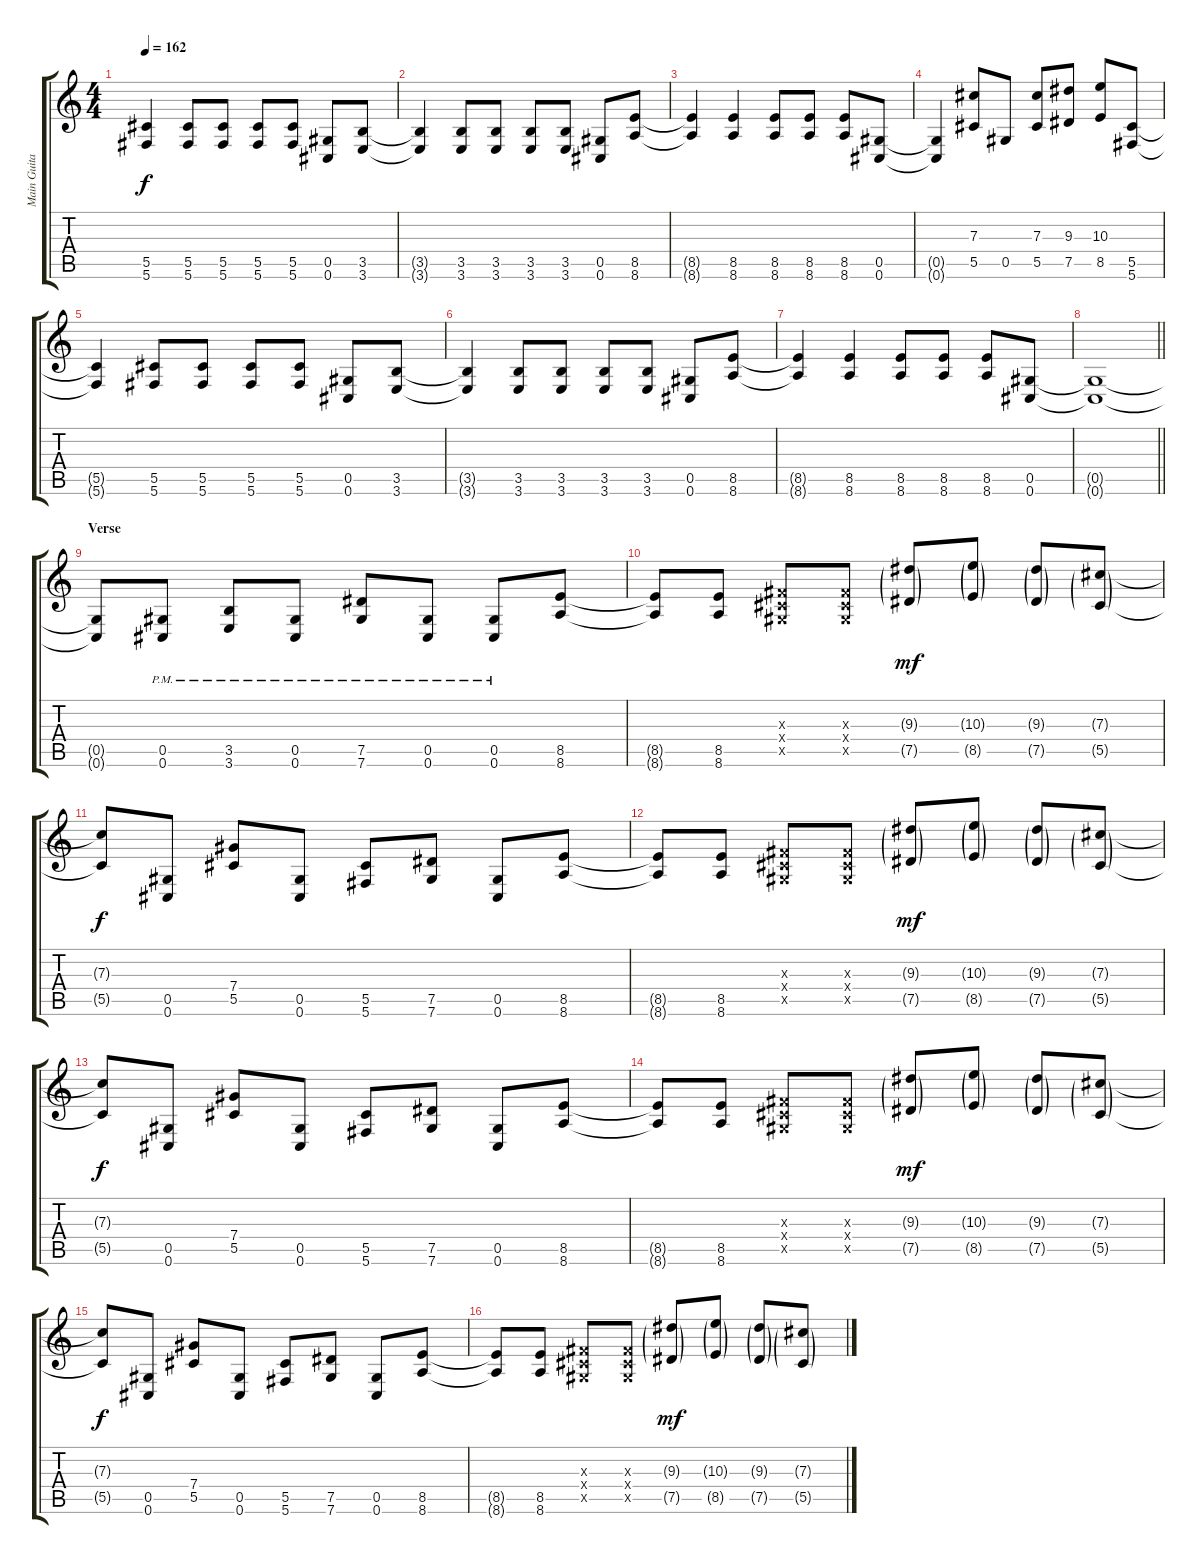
\track ("Main Guitar" "Main Guita") {instrument distortionguitar}
\staff {score tabs}
\tuning (Eb4 Bb3 Gb3 Db3 Ab2 Db2) {hide}
\ts (4 4)
\tempo 162
\clef g2
\ks c
(5.5{t} 5.6{t}).4{dy f} (5.5 5.6).8 (5.5 5.6).8 (5.5 5.6).8 (5.5 5.6).8 (0.5 0.6).8 (3.5 3.6).8 |
(3.5{t} 3.6{t}).4 (3.5 3.6).8 (3.5 3.6).8 (3.5 3.6).8 (3.5 3.6).8 (0.5 0.6).8 (8.5 8.6).8 |
(8.5{t} 8.6{t}).4 (8.5 8.6).4 (8.5 8.6).8 (8.5 8.6).8 (8.5 8.6).8 (0.5 0.6).8 |
(0.5{t} 0.6{t}).4 (7.3 5.5).8 0.5.8 (7.3 5.5).8 (9.3 7.5).8 (10.3 8.5).8 (5.5 5.6).8 |
(5.5{t} 5.6{t}).4 (5.5 5.6).8 (5.5 5.6).8 (5.5 5.6).8 (5.5 5.6).8 (0.5 0.6).8 (3.5 3.6).8 |
(3.5{t} 3.6{t}).4 (3.5 3.6).8 (3.5 3.6).8 (3.5 3.6).8 (3.5 3.6).8 (0.5 0.6).8 (8.5 8.6).8 |
(8.5{t} 8.6{t}).4 (8.5 8.6).4 (8.5 8.6).8 (8.5 8.6).8 (8.5 8.6).8 (0.5 0.6).8 |
\barLineRight lightlight
(0.5{t} 0.6{t}).1 |
\section ("" "Verse")
(0.5{t} 0.6{t}).8 (0.5{pm} 0.6{pm}).8 (3.5{pm} 3.6{pm}).8 (0.5{pm} 0.6{pm}).8 (7.5{pm} 7.6{pm}).8 (0.5{pm} 0.6{pm}).8 (0.5{pm} 0.6{pm}).8 (8.5 8.6).8 |
(8.5{t} 8.6{t}).8 (8.5 8.6).8 (0.3{x} 0.4{x} 0.5{x}).8 (0.3{x} 0.4{x} 0.5{x}).8 (9.3{g} 7.5{g}).8{dy mf} (10.3{g} 8.5{g}).8 (9.3{g} 7.5{g}).8 (7.3{g} 5.5{g}).8 |
(7.3{t} 5.5{t}).8{dy f} (0.5 0.6).8 (7.4 5.5).8 (0.5 0.6).8 (5.5 5.6).8 (7.5 7.6).8 (0.5 0.6).8 (8.5 8.6).8 |
(8.5{t} 8.6{t}).8 (8.5 8.6).8 (0.3{x} 0.4{x} 0.5{x}).8 (0.3{x} 0.4{x} 0.5{x}).8 (9.3{g} 7.5{g}).8{dy mf} (10.3{g} 8.5{g}).8 (9.3{g} 7.5{g}).8 (7.3{g} 5.5{g}).8 |
(7.3{t} 5.5{t}).8{dy f} (0.5 0.6).8 (7.4 5.5).8 (0.5 0.6).8 (5.5 5.6).8 (7.5 7.6).8 (0.5 0.6).8 (8.5 8.6).8 |
(8.5{t} 8.6{t}).8 (8.5 8.6).8 (0.3{x} 0.4{x} 0.5{x}).8 (0.3{x} 0.4{x} 0.5{x}).8 (9.3{g} 7.5{g}).8{dy mf} (10.3{g} 8.5{g}).8 (9.3{g} 7.5{g}).8 (7.3{g} 5.5{g}).8 |
(7.3{t} 5.5{t}).8{dy f} (0.5 0.6).8 (7.4 5.5).8 (0.5 0.6).8 (5.5 5.6).8 (7.5 7.6).8 (0.5 0.6).8 (8.5 8.6).8 |
(8.5{t} 8.6{t}).8 (8.5 8.6).8 (0.3{x} 0.4{x} 0.5{x}).8 (0.3{x} 0.4{x} 0.5{x}).8 (9.3{g} 7.5{g}).8{dy mf} (10.3{g} 8.5{g}).8 (9.3{g} 7.5{g}).8 (7.3{g} 5.5{g}).8
